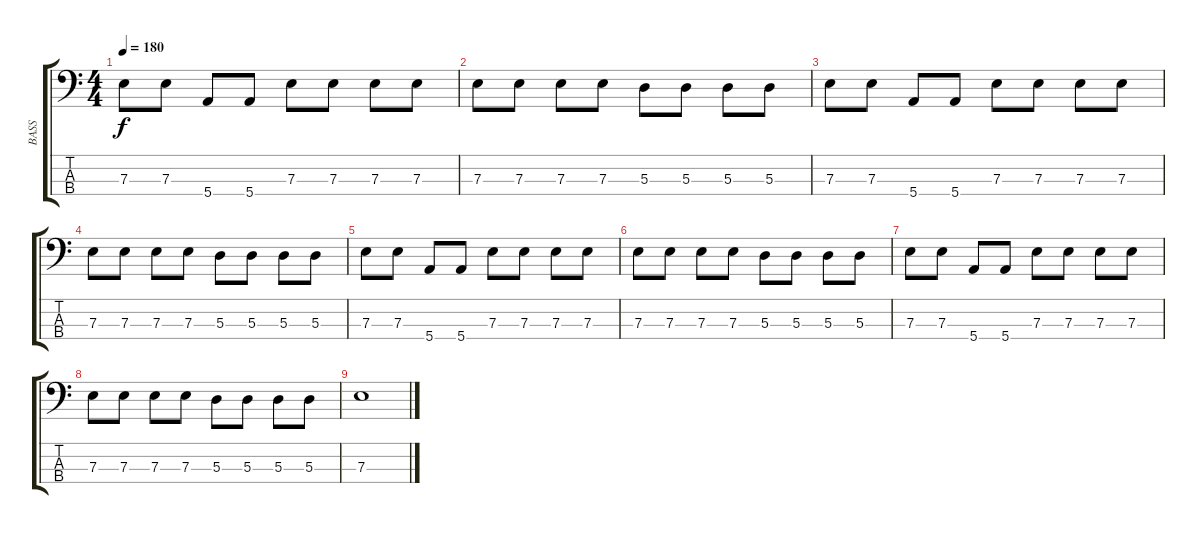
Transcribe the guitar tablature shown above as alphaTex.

\track ("BASS" "BASS") {instrument electricbasspick}
\staff {score tabs}
\tuning (G2 D2 A1 E1) {hide}
\ts (4 4)
\tempo 180
\clef f4
\ks c
7.3.8{dy f} 7.3.8 5.4.8 5.4.8 7.3.8 7.3.8 7.3.8 7.3.8 |
7.3.8 7.3.8 7.3.8 7.3.8 5.3.8 5.3.8 5.3.8 5.3.8 |
7.3.8 7.3.8 5.4.8 5.4.8 7.3.8 7.3.8 7.3.8 7.3.8 |
7.3.8 7.3.8 7.3.8 7.3.8 5.3.8 5.3.8 5.3.8 5.3.8 |
7.3.8 7.3.8 5.4.8 5.4.8 7.3.8 7.3.8 7.3.8 7.3.8 |
7.3.8 7.3.8 7.3.8 7.3.8 5.3.8 5.3.8 5.3.8 5.3.8 |
7.3.8 7.3.8 5.4.8 5.4.8 7.3.8 7.3.8 7.3.8 7.3.8 |
7.3.8 7.3.8 7.3.8 7.3.8 5.3.8 5.3.8 5.3.8 5.3.8 |
7.3.1
